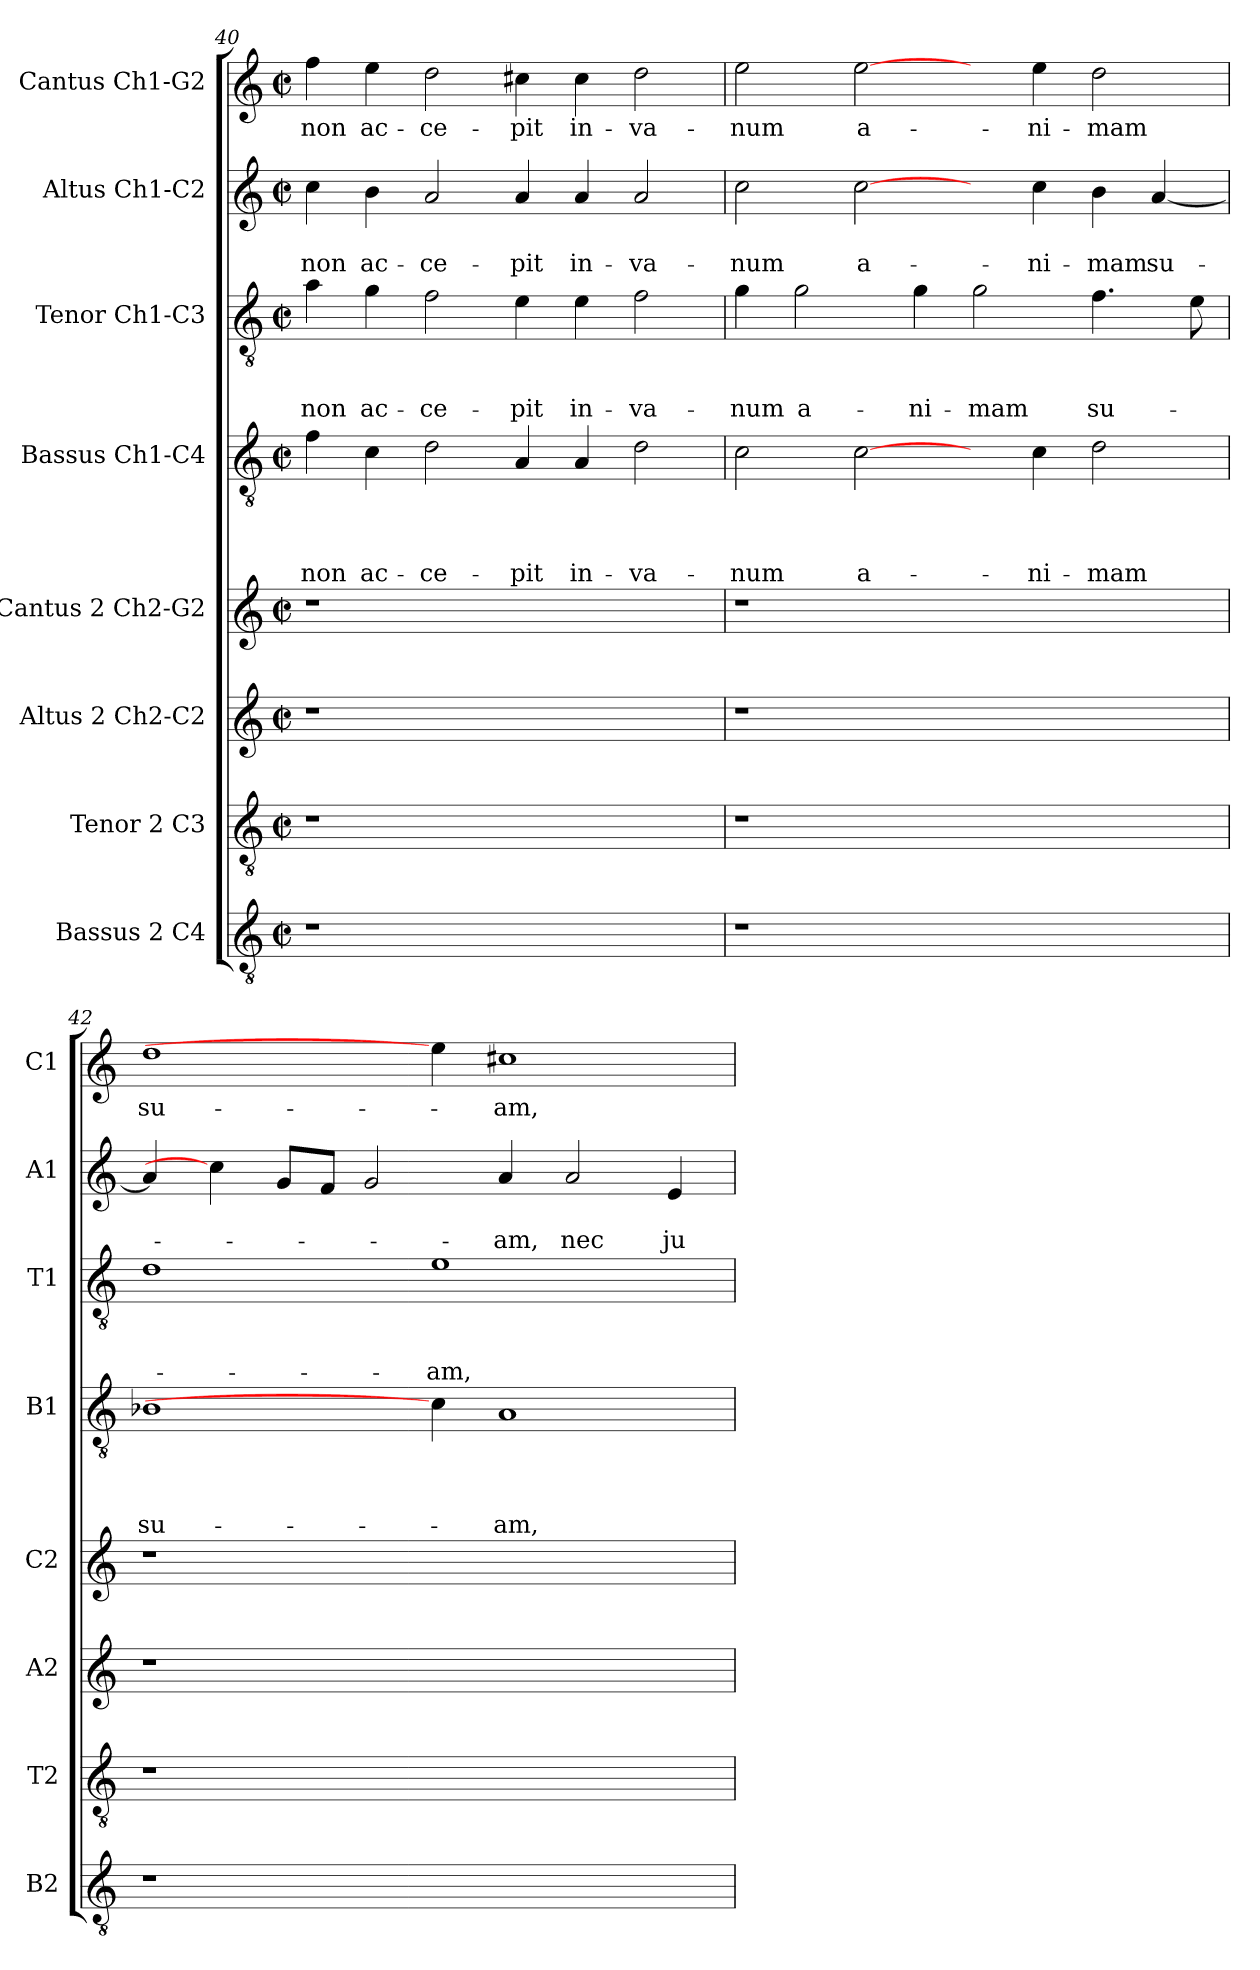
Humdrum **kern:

**kern	**kern	**kern	**kern	**kern	**text	**text	**text	**text	**kern	**text	**text	**text	**kern	**text	**text	**kern	**text
*part8	*part7	*part6	*part5	*part4	*part4	*part4	*part4	*part4	*part3	*part3	*part3	*part3	*part2	*part2	*part2	*part1	*part1
*staff8	*staff7	*staff6	*staff5	*staff4	*staff4	*staff4	*staff4	*staff4	*staff3	*staff3	*staff3	*staff3	*staff2	*staff2	*staff2	*staff1	*staff1
*I"Bassus 2 C4	*I"Tenor 2 C3	*I"Altus 2 Ch2-C2	*I"Cantus 2  Ch2-G2	*I"Bassus  Ch1-C4	*	*	*	*	*I"Tenor Ch1-C3	*	*	*	*I"Altus  Ch1-C2	*	*	*I"Cantus Ch1-G2	*
*I'B2	*I'T2	*I'A2	*I'C2	*I'B1	*	*	*	*	*I'T1	*	*	*	*I'A1	*	*	*I'C1	*
*clefGv2	*clefGv2	*clefG2	*clefG2	*clefGv2	*	*	*	*	*clefGv2	*	*	*	*clefG2	*	*	*clefG2	*
*k[]	*k[]	*k[]	*k[]	*k[]	*	*	*	*	*k[]	*	*	*	*k[]	*	*	*k[]	*
*C:	*C:	*C:	*C:	*C:	*	*	*	*	*C:	*	*	*	*C:	*	*	*C:	*
*M2/2	*M2/2	*M2/2	*M2/2	*M2/2	*	*	*	*	*M2/2	*	*	*	*M2/2	*	*	*M2/2	*
*met(c|)	*met(c|)	*met(c|)	*met(c|)	*met(c|)	*	*	*	*	*met(c|)	*	*	*	*met(c|)	*	*	*met(c|)	*
=40	=40	=40	=40	=40	=40	=40	=40	=40	=40	=40	=40	=40	=40	=40	=40	=40	=40
!	!	!	!	!	!	!	!	!LO:LY:b	!	!	!	!LO:LY:b	!	!	!LO:LY:b	!	!LO:LY:b
1r	1r	1r	1r	4f\	.	.	.	non	4a\	.	.	non	4cc\	.	non	4ff\	non
!	!	!	!	!	!	!	!	!LO:LY:b	!	!	!	!LO:LY:b	!	!	!LO:LY:b	!	!LO:LY:b
.	.	.	.	4c\	.	.	.	ac-	4g\	.	.	ac-	4b\	.	ac-	4ee\	ac-
!	!	!	!	!	!	!	!	!LO:LY:b	!	!	!	!LO:LY:b	!	!	!LO:LY:b	!	!LO:LY:b
.	.	.	.	2d\	.	.	.	-ce-	2f\	.	.	-ce-	2a/	.	-ce-	2dd\	-ce-
!	!	!	!	!	!	!	!	!LO:LY:b	!	!	!	!LO:LY:b	!	!	!LO:LY:b	!	!LO:LY:b
1ryy	1ryy	1ryy	1ryy	4A/	.	.	.	-pit	4e\	.	.	-pit	4a/	.	-pit	4cc#X\	-pit
!	!	!	!	!	!	!	!	!LO:LY:b	!	!	!	!LO:LY:b	!	!	!LO:LY:b	!	!LO:LY:b
.	.	.	.	4A/	.	.	.	in-	4e\	.	.	in-	4a/	.	in-	4cc#\	in-
!	!	!	!	!	!	!	!	!LO:LY:b	!	!	!	!LO:LY:b	!	!	!LO:LY:b	!	!LO:LY:b
.	.	.	.	2d\	.	.	.	-va-	2f\	.	.	-va-	2a/	.	-va-	2dd\	-va-
!!LO:PB:g=z
=41	=41	=41	=41	=41	=41	=41	=41	=41	=41	=41	=41	=41	=41	=41	=41	=41	=41
!	!	!	!	!	!	!	!	!LO:LY:b	!	!	!	!LO:LY:b	!	!	!LO:LY:b	!	!LO:LY:b
1r	1r	1r	1r	2c\	.	.	.	-num	4g\	.	.	-num	2cc\	.	-num	2ee\	-num
!	!	!	!	!	!	!	!	!	!	!	!	!LO:LY:b	!	!	!	!	!
.	.	.	.	.	.	.	.	.	2g\	.	.	a-	.	.	.	.	.
!	!	!	!	!	!	!	!	!LO:LY:b	!	!	!	!	!	!	!LO:LY:b	!	!LO:LY:b
.	.	.	.	[2c\	.	.	.	a-	.	.	.	.	[2cc\	.	a-	[2ee\	a-
!	!	!	!	!	!	!	!	!	!	!	!	!LO:LY:b	!	!	!	!	!
.	.	.	.	.	.	.	.	.	4g\	.	.	-ni-	.	.	.	.	.
!	!	!	!	!	!	!	!	!	!	!	!	!LO:LY:b	!	!	!	!	!
1ryy	1ryy	1ryy	1ryy	4ryy	.	.	.	.	2g\	.	.	-mam	4ryy	.	.	4ryy	.
!	!	!	!	!	!	!	!	!LO:LY:b	!	!	!	!	!	!	!LO:LY:b	!	!LO:LY:b
.	.	.	.	4c\	.	.	.	-ni-	.	.	.	.	4cc\	.	-ni-	4ee\	-ni-
!	!	!	!	!	!	!	!	!LO:LY:b	!	!	!	!LO:LY:b	!	!	!LO:LY:b	!	!LO:LY:b
.	.	.	.	2d\	.	.	.	-mam	4.f\	.	.	su-	4b\	.	-mam	2dd\	-mam
!	!	!	!	!	!	!	!	!	!	!	!	!	!	!	!LO:LY:b	!	!
.	.	.	.	.	.	.	.	.	.	.	.	.	[4a/	.	su-	.	.
.	.	.	.	.	.	.	.	.	8e\	.	.	.	.	.	.	.	.
=42	=42	=42	=42	=42	=42	=42	=42	=42	=42	=42	=42	=42	=42	=42	=42	=42	=42
!	!	!	!	!	!	!	!	!LO:LY:b	!	!	!	!	!	!	!	!	!LO:LY:b
1r	1r	1r	1r	1B-X	.	.	.	su-	1d	.	.	.	4a/]	.	.	1dd	su-
.	.	.	.	.	.	.	.	.	.	.	.	.	4cc\]	.	.	.	.
.	.	.	.	.	.	.	.	.	.	.	.	.	8g/L	.	.	.	.
.	.	.	.	.	.	.	.	.	.	.	.	.	8f/J	.	.	.	.
.	.	.	.	.	.	.	.	.	.	.	.	.	2g/	.	.	.	.
!	!	!	!	!	!	!	!	!	!	!	!	!LO:LY:b	!	!	!	!	!
1ryy	1ryy	1ryy	1ryy	4c\]	.	.	.	.	1e	.	.	-am,	.	.	.	4ee\]	.
!	!	!	!	!	!	!	!	!LO:LY:b	!	!	!	!	!	!	!LO:LY:b	!	!LO:LY:b
.	.	.	.	1A	.	.	.	-am,	.	.	.	.	4a/	.	-am,	1cc#X	-am,
!	!	!	!	!	!	!	!	!	!	!	!	!	!	!	!LO:LY:b	!	!
.	.	.	.	.	.	.	.	.	.	.	.	.	2a/	.	nec	.	.
!	!	!	!	!	!	!	!	!	!	!	!	!	!	!	!LO:LY:b	!	!
4ryy	4ryy	4ryy	4ryy	.	.	.	.	.	4ryy	.	.	.	4e/	.	ju-	.	.
=	=	=	=	=	=	=	=	=	=	=	=	=	=	=	=	=	=
*-	*-	*-	*-	*-	*-	*-	*-	*-	*-	*-	*-	*-	*-	*-	*-	*-	*-
